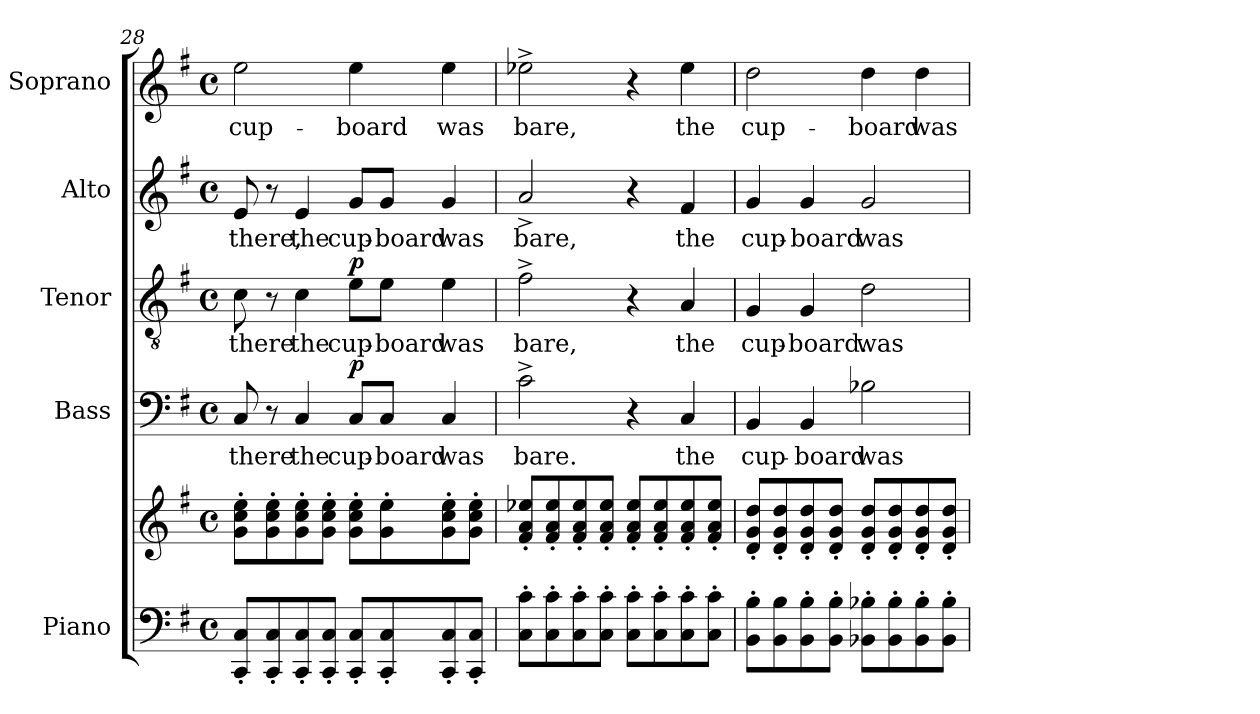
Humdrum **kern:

**kern	**kern	**kern	**text	**dynam	**kern	**text	**dynam	**kern	**text	**kern	**text
*part5	*part5	*part4	*part4	*part4	*part3	*part3	*part3	*part2	*part2	*part1	*part1
*staff6	*staff5	*staff4	*staff4	*staff4	*staff3	*staff3	*staff3	*staff2	*staff2	*staff1	*staff1
*I"Piano	*	*I"Bass	*	*	*I"Tenor	*	*	*I"Alto	*	*I"Soprano	*
*I'Pno.	*	*I'B.	*	*	*I'T.	*	*	*I'A.	*	*I'S.	*
*clefF4	*clefG2	*clefF4	*	*	*clefGv2	*	*	*clefG2	*	*clefG2	*
*	*	*	*	*	*ITrd7c12	*	*	*	*	*	*
*k[f#]	*k[f#]	*k[f#]	*	*	*k[f#]	*	*	*k[f#]	*	*k[f#]	*
*G:	*G:	*G:	*	*	*G:	*	*	*G:	*	*G:	*
*M4/4	*M4/4	*M4/4	*	*	*M4/4	*	*	*M4/4	*	*M4/4	*
*met(c)	*met(c)	*met(c)	*	*	*met(c)	*	*	*met(c)	*	*met(c)	*
=28	=28	=28	=28	=28	=28	=28	=28	=28	=28	=28	=28
!	!	!	!LO:LY:b:color=#000000	!	!	!	!	!	!	!	!
!	!	!	!	!	!	!LO:LY:b:color=#000000	!	!	!	!	!
!	!	!	!	!	!	!	!	!	!LO:LY:b:color=#000000	!	!
!	!	!	!	!	!	!	!	!	!	!	!LO:LY:b:color=#000000
8CCi/' 8Ci'L	8gi\' 8cci' 8eei'L	8Ci/	there	.	8Ci\	there	.	8ei/	there,	2eei\	cup-
8CCi/' 8Ci'	8gi\' 8cci' 8eei'	8r	.	.	8r	.	.	8r	.	.	.
!	!	!	!LO:LY:b:color=#000000	!	!	!	!	!	!	!	!
!	!	!	!	!	!	!LO:LY:b:color=#000000	!	!	!	!	!
!	!	!	!	!	!	!	!	!	!LO:LY:b:color=#000000	!	!
8CCi/' 8Ci'	8gi\' 8cci' 8eei'	4Ci/	the	.	4Ci\	the	.	4ei/	the	.	.
8CCi/' 8Ci'J	8gi\' 8cci' 8eei'J	.	.	.	.	.	.	.	.	.	.
!	!	!	!LO:LY:b:color=#000000	!	!	!	!	!	!	!	!
!	!	!	!	!	!	!LO:LY:b:color=#000000	!	!	!	!	!
!	!	!	!	!	!	!	!	!	!LO:LY:b:color=#000000	!	!
!	!	!	!	!	!	!	!	!	!	!	!LO:LY:b:color=#000000
8CCi/' 8Ci'L	8gi\' 8cci' 8eei'L	8Ci/L	cup-	p	8Ei\L	cup-	p	8gi/L	cup-	4eei\	-board
!	!	!	!LO:LY:b:color=#000000	!	!	!	!	!	!	!	!
!	!	!	!	!	!	!LO:LY:b:color=#000000	!	!	!	!	!
!	!	!	!	!	!	!	!	!	!LO:LY:b:color=#000000	!	!
8CCi/' 8Ci'	8gi\' 8eei'	8Ci/J	-board	.	8Ei\J	-board	.	8gi/J	-board	.	.
!	!	!	!LO:LY:b:color=#000000	!	!	!	!	!	!	!	!
!	!	!	!	!	!	!LO:LY:b:color=#000000	!	!	!	!	!
!	!	!	!	!	!	!	!	!	!LO:LY:b:color=#000000	!	!
!	!	!	!	!	!	!	!	!	!	!	!LO:LY:b:color=#000000
8CCi/' 8Ci'	8gi\' 8cci' 8eei'	4Ci/	was	.	4Ei\	was	.	4gi/	was	4eei\	was
8CCi/' 8Ci'J	8gi\' 8cci' 8eei'J	.	.	.	.	.	.	.	.	.	.
=29	=29	=29	=29	=29	=29	=29	=29	=29	=29	=29	=29
!	!	!	!LO:LY:b:color=#000000	!	!	!	!	!	!	!	!
!	!	!	!	!	!	!LO:LY:b:color=#000000	!	!	!	!	!
!	!	!	!	!	!	!	!	!	!LO:LY:b:color=#000000	!	!
!	!	!	!	!	!	!	!	!	!	!	!LO:LY:b:color=#000000
8Ci\' 8ci'L	8f#i/' 8ai' 8ee-Xi'L	2c^i\	bare.	.	2F#^i\	bare,	.	2a^i/	bare,	2ee-X^i\	bare,
8Ci\' 8ci'	8f#i/' 8ai' 8ee-i'	.	.	.	.	.	.	.	.	.	.
8Ci\' 8ci'	8f#i/' 8ai' 8ee-i'	.	.	.	.	.	.	.	.	.	.
8Ci\' 8ci'J	8f#i/' 8ai' 8ee-i'J	.	.	.	.	.	.	.	.	.	.
8Ci\' 8ci'L	8f#i/' 8ai' 8ee-i'L	4r	.	.	4r	.	.	4r	.	4r	.
8Ci\' 8ci'	8f#i/' 8ai' 8ee-i'	.	.	.	.	.	.	.	.	.	.
!	!	!	!LO:LY:b:color=#000000	!	!	!	!	!	!	!	!
!	!	!	!	!	!	!LO:LY:b:color=#000000	!	!	!	!	!
!	!	!	!	!	!	!	!	!	!LO:LY:b:color=#000000	!	!
!	!	!	!	!	!	!	!	!	!	!	!LO:LY:b:color=#000000
8Ci\' 8ci'	8f#i/' 8ai' 8ee-i'	4Ci/	the	.	4AAi/	the	.	4f#i/	the	4ee-i\	the
8Ci\' 8ci'J	8f#i/' 8ai' 8ee-i'J	.	.	.	.	.	.	.	.	.	.
!!LO:PB:g=z
=30	=30	=30	=30	=30	=30	=30	=30	=30	=30	=30	=30
!	!	!	!LO:LY:b:color=#000000	!	!	!	!	!	!	!	!
!	!	!	!	!	!	!LO:LY:b:color=#000000	!	!	!	!	!
!	!	!	!	!	!	!	!	!	!LO:LY:b:color=#000000	!	!
!	!	!	!	!	!	!	!	!	!	!	!LO:LY:b:color=#000000
8BBi\' 8Bi'L	8di/' 8gi' 8ddi'L	4BBi/	cup-	.	4GGi/	cup-	.	4gi/	cup-	2ddi\	cup-
8BBi\ 8Bi	8di/' 8gi' 8ddi'	.	.	.	.	.	.	.	.	.	.
!	!	!	!LO:LY:b:color=#000000	!	!	!	!	!	!	!	!
!	!	!	!	!	!	!LO:LY:b:color=#000000	!	!	!	!	!
!	!	!	!	!	!	!	!	!	!LO:LY:b:color=#000000	!	!
8BBi\' 8Bi'	8di/' 8gi' 8ddi'	4BBi/	-board	.	4GGi/	-board.	.	4gi/	-board	.	.
8BBi\' 8Bi'J	8di/' 8gi' 8ddi'J	.	.	.	.	.	.	.	.	.	.
!	!	!	!LO:LY:b:color=#000000	!	!	!	!	!	!	!	!
!	!	!	!	!	!	!LO:LY:b:color=#000000	!	!	!	!	!
!	!	!	!	!	!	!	!	!	!LO:LY:b:color=#000000	!	!
!	!	!	!	!	!	!	!	!	!	!	!LO:LY:b:color=#000000
8BB-Xi\' 8B-Xi'L	8di/' 8gi' 8ddi'L	2B-Xi\	was	.	2Di\	was	.	2gi/	was	4ddi\	-board
8BB-i\' 8B-i'	8di/' 8gi' 8ddi'	.	.	.	.	.	.	.	.	.	.
!	!	!	!	!	!	!	!	!	!	!	!LO:LY:b:color=#000000
8BB-i\' 8B-i'	8di/' 8gi' 8ddi'	.	.	.	.	.	.	.	.	4ddi\	was
8BB-i\' 8B-i'J	8di/' 8gi' 8ddi'J	.	.	.	.	.	.	.	.	.	.
=	=	=	=	=	=	=	=	=	=	=	=
*-	*-	*-	*-	*-	*-	*-	*-	*-	*-	*-	*-
